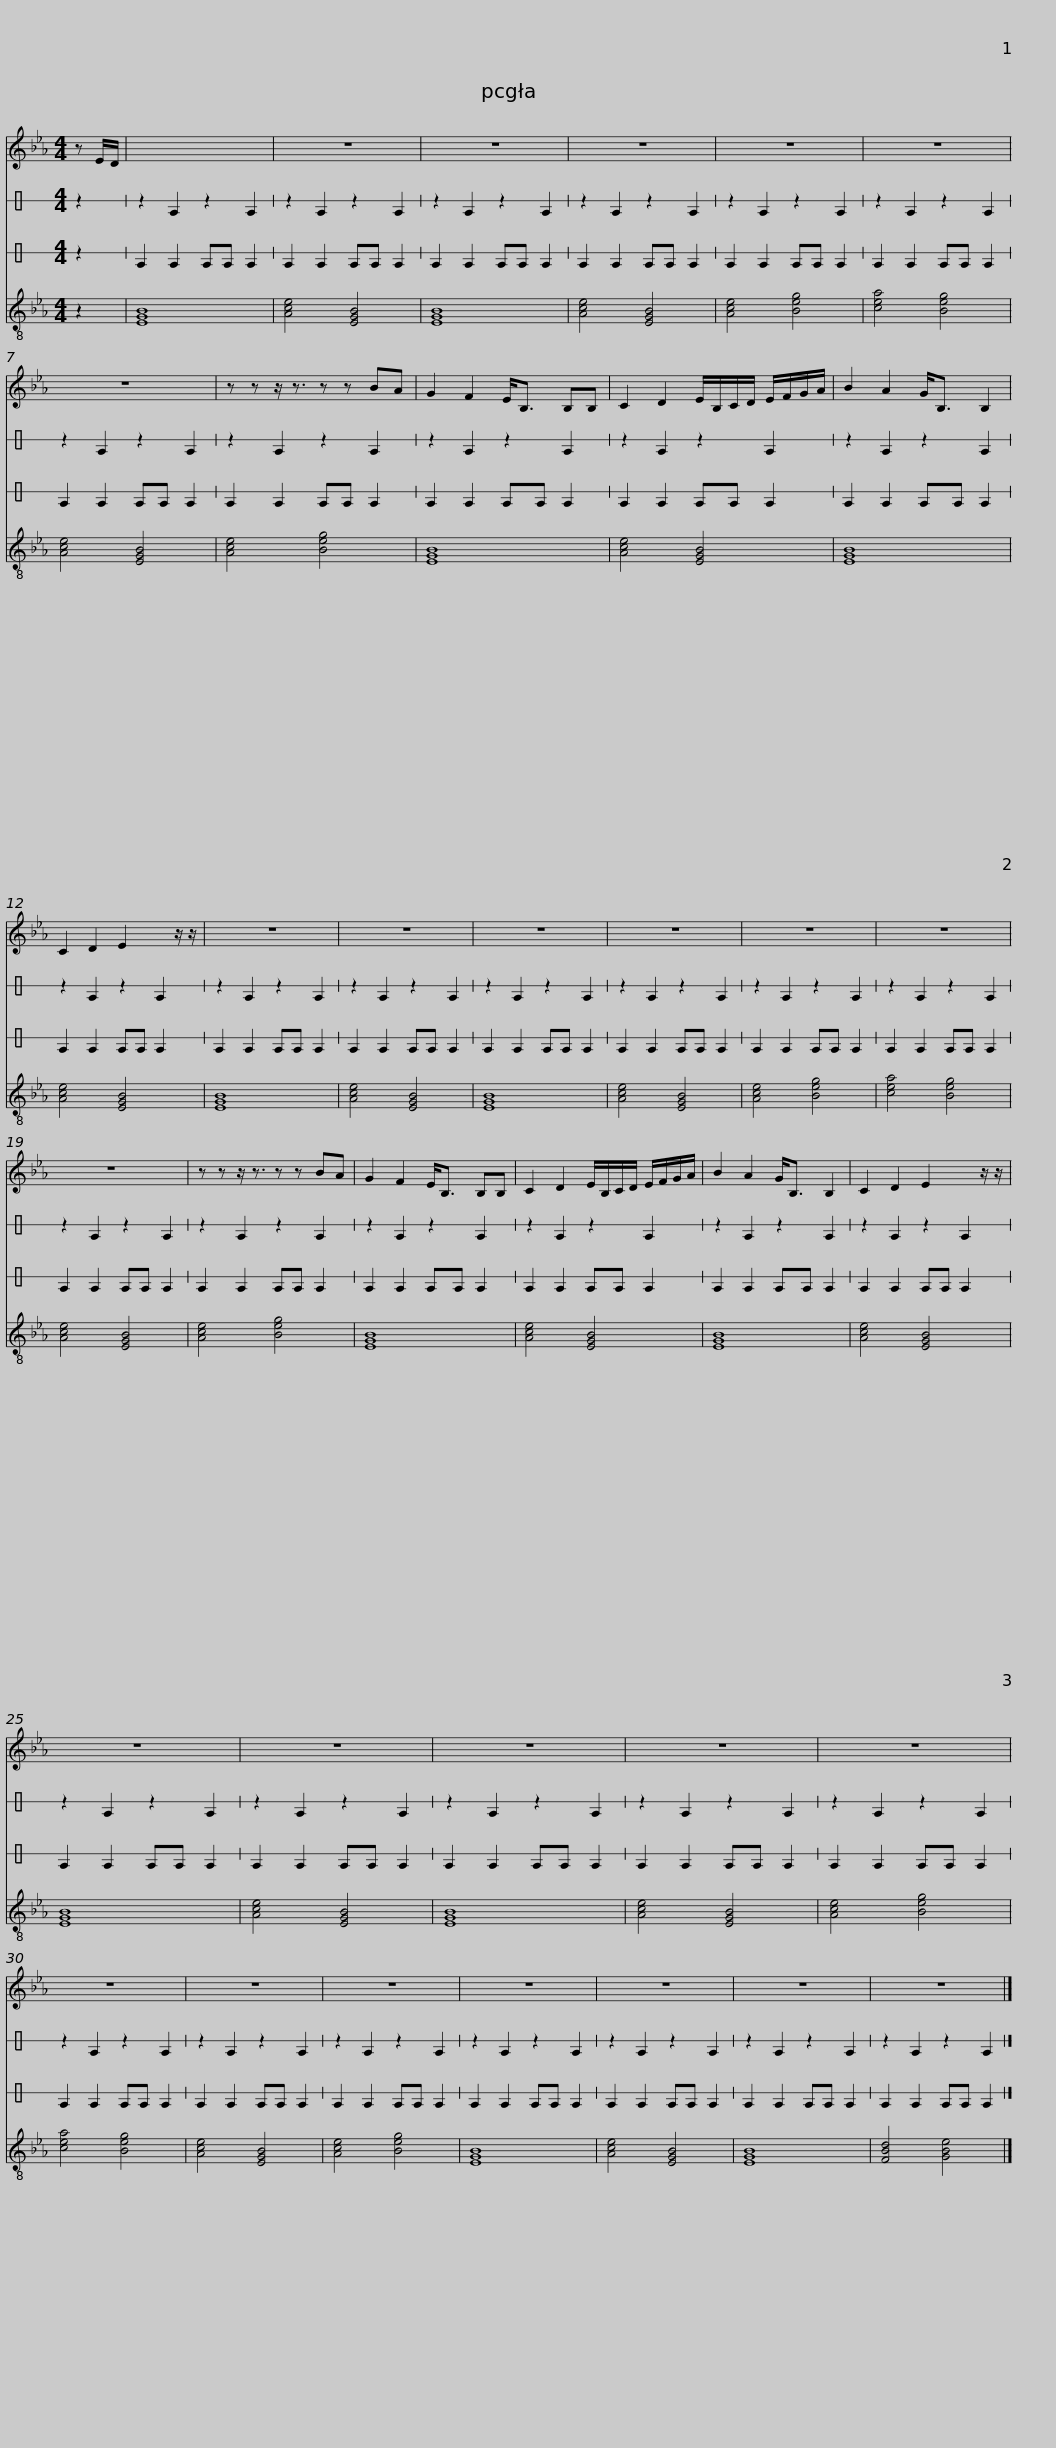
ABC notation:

X:1
%%score 1 2 3 4
L:1/8
M:4/4
I:linebreak $
K:Eb
V:1 treble
V:2 perc stafflines=1
K:none
V:3 perc stafflines=1
K:none
V:4 treble-8
V:1
 z E/D/ | x8 | z8 | z8 | z8 | %5
 z8 | z8 |$ z8 | z z z/ z3/2 z z BA | G2 F2 E<B, B,B, | %10
 C2 D2 E/B,/C/D/ E/F/G/A/ | B2 A2 G<B, B,2 |$ C2 D2 E2 x z/ z/ | z8 | z8 | %15
 z8 | z8 | z8 |$ z8 | z8 | %20
 z z z/ z3/2 z z BA | G2 F2 E<B, B,B, | C2 D2 E/B,/C/D/ E/F/G/A/ |$ B2 A2 G<B, B,2 | C2 D2 E2 x z/ z/ | %25
 z8 | z8 | z8 | z8 |$ z8 | %30
 z8 | z8 | z8 | z8 | z8 | %35
 z8 |$ z8 |] %37
V:2
[K:C] z2 | z2 E2 z2 E2 | z2 E2 z2 E2 | z2 E2 z2 E2 | z2 E2 z2 E2 | %5
 z2 E2 z2 E2 | z2 E2 z2 E2 |$ z2 E2 z2 E2 | z2 E2 z2 E2 | z2 E2 z2 E2 | %10
 z2 E2 z2 E2 | z2 E2 z2 E2 |$ z2 E2 z2 E2 | z2 E2 z2 E2 | z2 E2 z2 E2 | %15
 z2 E2 z2 E2 | z2 E2 z2 E2 | z2 E2 z2 E2 |$ z2 E2 z2 E2 | z2 E2 z2 E2 | %20
 z2 E2 z2 E2 | z2 E2 z2 E2 | z2 E2 z2 E2 |$ z2 E2 z2 E2 | z2 E2 z2 E2 | %25
 z2 E2 z2 E2 | z2 E2 z2 E2 | z2 E2 z2 E2 | z2 E2 z2 E2 |$ z2 E2 z2 E2 | %30
 z2 E2 z2 E2 | z2 E2 z2 E2 | z2 E2 z2 E2 | z2 E2 z2 E2 | z2 E2 z2 E2 | %35
 z2 E2 z2 E2 |$ z2 E2 z2 E2 |] %37
V:3
[K:C] z2 | E2 E2 EE E2 | E2 E2 EE E2 | E2 E2 EE E2 | E2 E2 EE E2 | %5
 E2 E2 EE E2 | E2 E2 EE E2 |$ E2 E2 EE E2 | E2 E2 EE E2 | E2 E2 EE E2 | %10
 E2 E2 EE E2 | E2 E2 EE E2 |$ E2 E2 EE E2 | E2 E2 EE E2 | E2 E2 EE E2 | %15
 E2 E2 EE E2 | E2 E2 EE E2 | E2 E2 EE E2 |$ E2 E2 EE E2 | E2 E2 EE E2 | %20
 E2 E2 EE E2 | E2 E2 EE E2 | E2 E2 EE E2 |$ E2 E2 EE E2 | E2 E2 EE E2 | %25
 E2 E2 EE E2 | E2 E2 EE E2 | E2 E2 EE E2 | E2 E2 EE E2 |$ E2 E2 EE E2 | %30
 E2 E2 EE E2 | E2 E2 EE E2 | E2 E2 EE E2 | E2 E2 EE E2 | E2 E2 EE E2 | %35
 E2 E2 EE E2 |$ E2 E2 EE E2 |] %37
V:4
 z2 | [EGB]8 | [Ace]4 [EGB]4 | [EGB]8 | [Ace]4 [EGB]4 | %5
 [Ace]4 [Beg]4 | [cea]4 [Beg]4 |$ [Ace]4 [EGB]4 | [Ace]4 [Beg]4 | [EGB]8 | %10
 [Ace]4 [EGB]4 | [EGB]8 |$ [Ace]4 [EGB]4 | [EGB]8 | [Ace]4 [EGB]4 | %15
 [EGB]8 | [Ace]4 [EGB]4 | [Ace]4 [Beg]4 |$ [cea]4 [Beg]4 | [Ace]4 [EGB]4 | %20
 [Ace]4 [Beg]4 | [EGB]8 | [Ace]4 [EGB]4 |$ [EGB]8 | [Ace]4 [EGB]4 | %25
 [EGB]8 | [Ace]4 [EGB]4 | [EGB]8 | [Ace]4 [EGB]4 |$ [Ace]4 [Beg]4 | %30
 [cea]4 [Beg]4 | [Ace]4 [EGB]4 | [Ace]4 [Beg]4 | [EGB]8 | [Ace]4 [EGB]4 | %35
 [EGB]8 |$ [FBd]4 [GBe]4 |] %37
